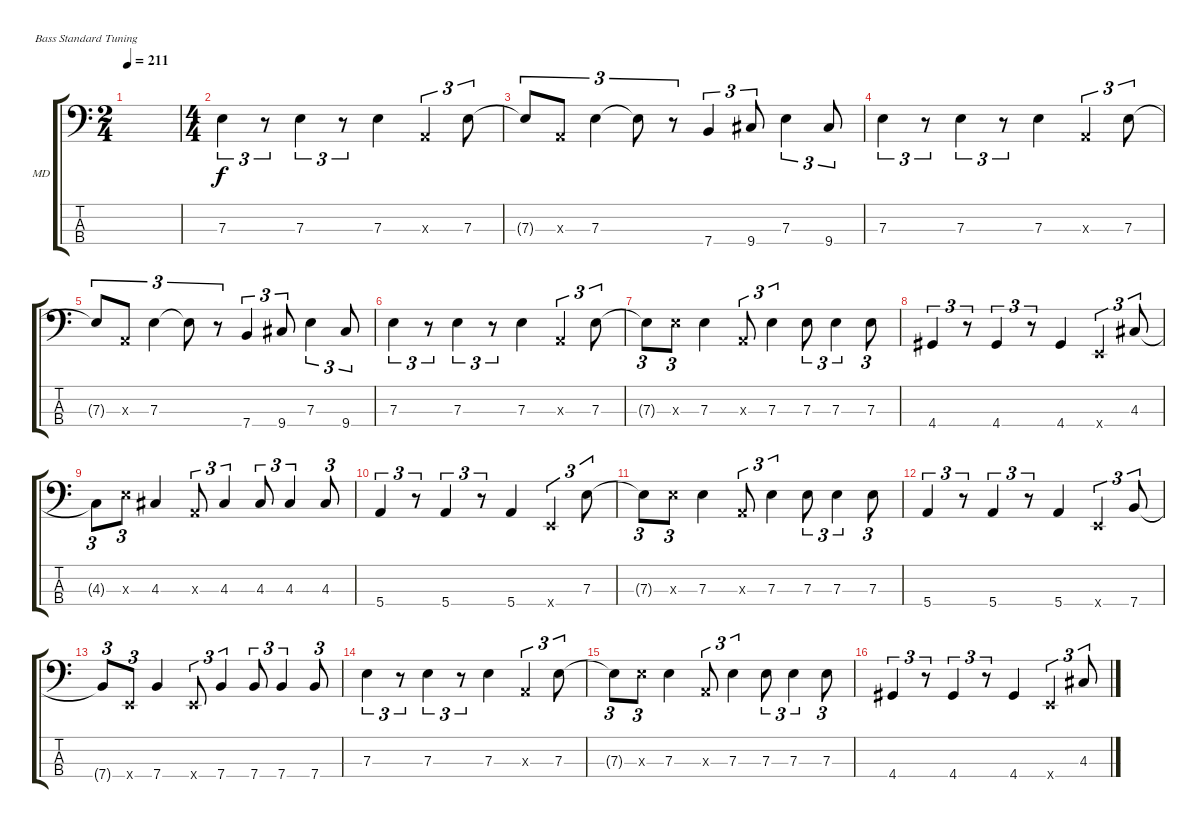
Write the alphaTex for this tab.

\defaultSystemsLayout 4
\bracketExtendMode groupsimilarinstruments
\firstSystemTrackNameOrientation horizontal
\otherSystemsTrackNameOrientation horizontal
\track ("Bass - Mike Dirnt" "MD") {instrument electricbassfinger}
\staff {score tabs}
\tuning (G2 D2 A1 E1)
\ts (2 4)
\tempo 211
\clef f4
\ks c
|
\ts (4 4)
7.3.4{tu (3 2)} r.8{tu (3 2)} 7.3.4{tu (3 2)} r.8{tu (3 2)} 7.3.4 0.3{x}.4{tu (3 2)} 7.3.8{tu (3 2)} |
7.3{t}.8{tu (3 2)} 0.3{x}.8{tu (3 2)} 7.3.4{tu (3 2)} 7.3{t}.8{tu (3 2)} r.8{tu (3 2)} 7.4.4{tu (3 2)} 9.4.8{tu (3 2)} 7.3.4{tu (3 2)} 9.4.8{tu (3 2)} |
7.3.4{tu (3 2)} r.8{tu (3 2)} 7.3.4{tu (3 2)} r.8{tu (3 2)} 7.3.4 0.3{x}.4{tu (3 2)} 7.3.8{tu (3 2)} |
7.3{t}.8{tu (3 2)} 0.3{x}.8{tu (3 2)} 7.3.4{tu (3 2)} 7.3{t}.8{tu (3 2)} r.8{tu (3 2)} 7.4.4{tu (3 2)} 9.4.8{tu (3 2)} 7.3.4{tu (3 2)} 9.4.8{tu (3 2)} |
7.3.4{tu (3 2)} r.8{tu (3 2)} 7.3.4{tu (3 2)} r.8{tu (3 2)} 7.3.4 0.3{x}.4{tu (3 2)} 7.3.8{tu (3 2)} |
7.3{t}.8{tu (3 2)} 7.3{x}.8{tu (3 2)} 7.3.4 0.3{x}.8{tu (3 2)} 7.3.4{tu (3 2)} 7.3.8{tu (3 2)} 7.3.4{tu (3 2)} 7.3.8{tu (3 2)} |
4.4.4{tu (3 2)} r.8{tu (3 2)} 4.4.4{tu (3 2)} r.8{tu (3 2)} 4.4.4 0.4{x}.4{tu (3 2)} 4.3.8{tu (3 2)} |
4.3{t}.8{tu (3 2)} 7.3{x}.8{tu (3 2)} 4.3.4 0.3{x}.8{tu (3 2)} 4.3.4{tu (3 2)} 4.3.8{tu (3 2)} 4.3.4{tu (3 2)} 4.3.8{tu (3 2)} |
5.4.4{tu (3 2)} r.8{tu (3 2)} 5.4.4{tu (3 2)} r.8{tu (3 2)} 5.4.4 0.4{x}.4{tu (3 2)} 7.3.8{tu (3 2)} |
7.3{t}.8{tu (3 2)} 7.3{x}.8{tu (3 2)} 7.3.4 0.3{x}.8{tu (3 2)} 7.3.4{tu (3 2)} 7.3.8{tu (3 2)} 7.3.4{tu (3 2)} 7.3.8{tu (3 2)} |
5.4.4{tu (3 2)} r.8{tu (3 2)} 5.4.4{tu (3 2)} r.8{tu (3 2)} 5.4.4 0.4{x}.4{tu (3 2)} 7.4.8{tu (3 2)} |
7.4{t}.8{tu (3 2)} 0.4{x}.8{tu (3 2)} 7.4.4 0.4{x}.8{tu (3 2)} 7.4.4{tu (3 2)} 7.4.8{tu (3 2)} 7.4.4{tu (3 2)} 7.4.8{tu (3 2)} |
7.3.4{tu (3 2)} r.8{tu (3 2)} 7.3.4{tu (3 2)} r.8{tu (3 2)} 7.3.4 0.3{x}.4{tu (3 2)} 7.3.8{tu (3 2)} |
7.3{t}.8{tu (3 2)} 7.3{x}.8{tu (3 2)} 7.3.4 0.3{x}.8{tu (3 2)} 7.3.4{tu (3 2)} 7.3.8{tu (3 2)} 7.3.4{tu (3 2)} 7.3.8{tu (3 2)} |
4.4.4{tu (3 2)} r.8{tu (3 2)} 4.4.4{tu (3 2)} r.8{tu (3 2)} 4.4.4 0.4{x}.4{tu (3 2)} 4.3.8{tu (3 2)}
